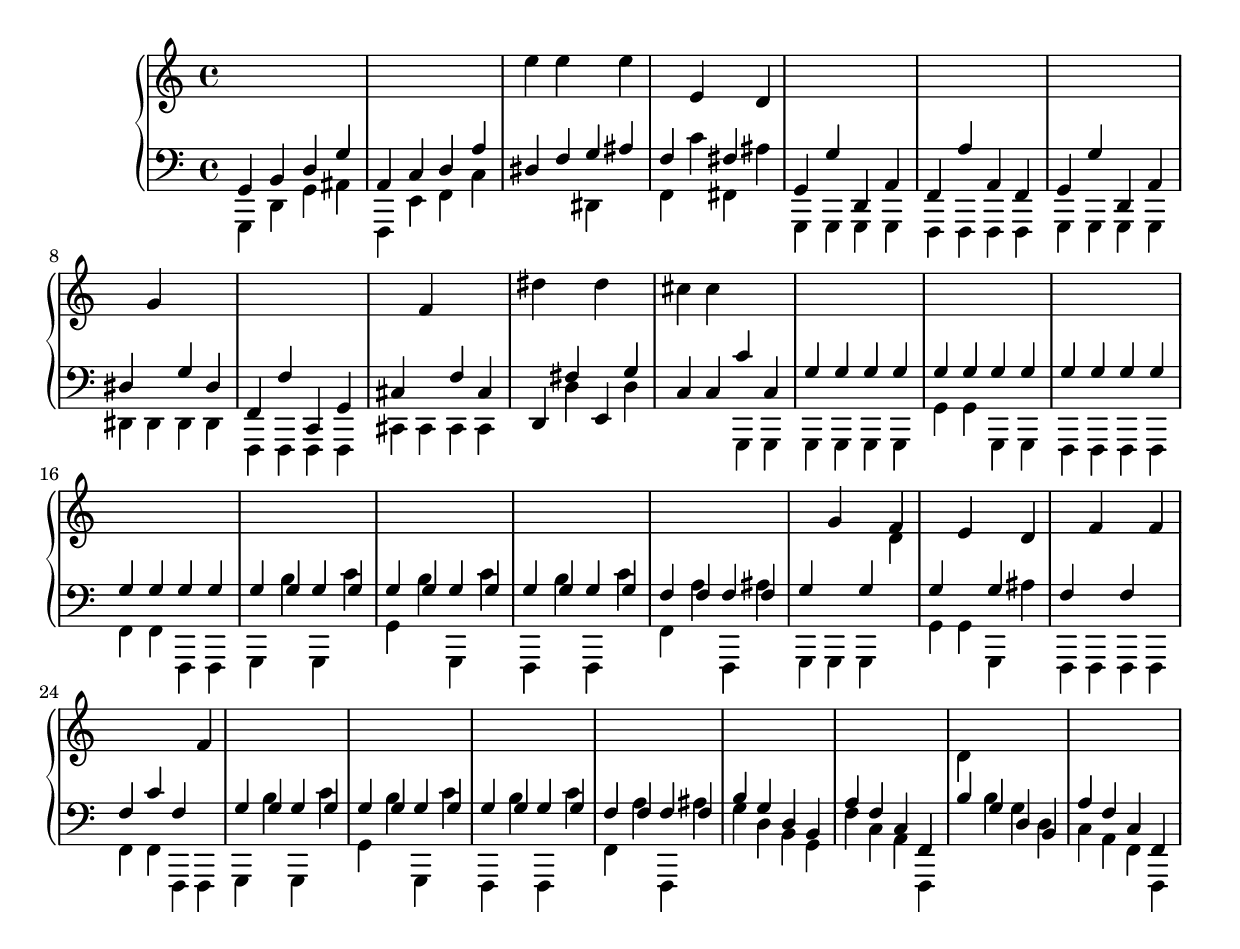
\version "2.16.0"

\header { 
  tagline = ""  % removed 
}

\language english

\score
{
	\new PianoStaff
	<<
		\new Staff = "up"
		{
		<<
			\new Voice = "voice1"
			{
				\voiceOne
				\autochange
				{
					g, b, d g a, c d a ds f g as f e' fs d' g, g d, a, f, a a, f, g, g d, a, ds g' g ds f, f c, g, cs f' f cs d, fs e, g c c c' c g g g g g g g g g g g g g g g g g g g g g g g g g g g g f f f f g g' g f' g e' g d' f f' f f' f c' f f' g g g g g g g g g g g g f f f f b g d b, a f c f, b g d b, a f c f,
				}
			}

			\new Voice = "voice2"
			{
				\voiceTwo
				\autochange
				{
					g,, d, g, as, f,, e, f, c e'' e'' ds, e'' f, c' fs, as g,, g,, g,, g,, f,, f,, f,, f,, g,, g,, g,, g,, ds, ds, ds, ds, f,, f,, f,, f,, cs, cs, cs, cs, ds'' d ds'' d cs'' cs'' g,, g,, g,, g,, g,, g,, g, g, g,, g,, f,, f,, f,, f,, f, f, f,, f,, g,, b g,, c' g, b g,, c' f,, b f,, c' f, a f,, as g,, g,, g,, d' g, g, g,, as f,, f,, f,, f,, f, f, f,, f,, g,, b g,, c' g, b g,, c' f,, b f,, c' f, a f,, as g d b, g, f c a, f,, d' b g d c a, f, f,,
				}
			}
		>>
		}

	\new Staff = "down" { \clef bass }
	>>

	\layout { }
	\midi { }
}
